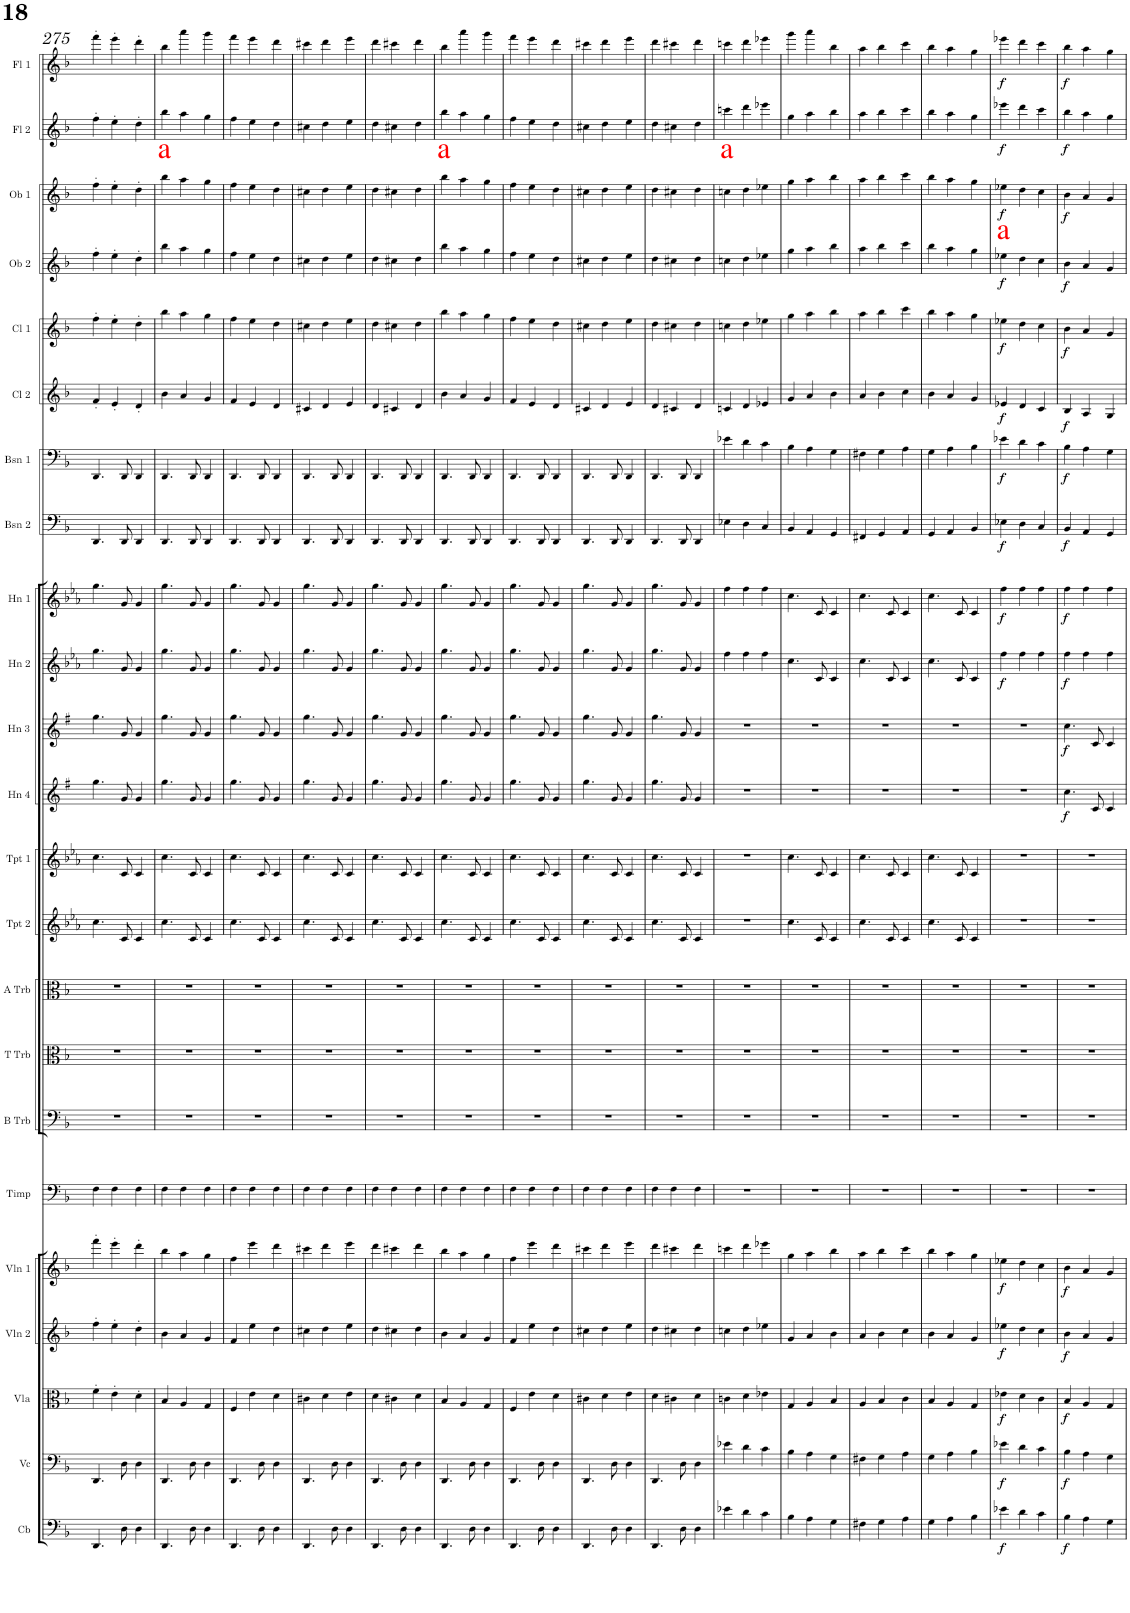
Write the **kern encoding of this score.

**kern	**dynam	**kern	**dynam	**kern	**dynam	**kern	**dynam	**kern	**dynam	**kern	**kern	**kern	**kern	**kern	**kern	**kern	**dynam	**kern	**dynam	**kern	**dynam	**kern	**dynam	**kern	**dynam	**kern	**dynam	**kern	**dynam	**kern	**dynam	**kern	**dynam	**kern	**text	**dynam	**kern	**text	**dynam	**kern	**dynam
*part23	*part23	*part22	*part22	*part21	*part21	*part20	*part20	*part19	*part19	*part18	*part17	*part16	*part15	*part14	*part13	*part12	*part12	*part11	*part11	*part10	*part10	*part9	*part9	*part8	*part8	*part7	*part7	*part6	*part6	*part5	*part5	*part4	*part4	*part3	*part3	*part3	*part2	*part2	*part2	*part1	*part1
*staff23	*staff23	*staff22	*staff22	*staff21	*staff21	*staff20	*staff20	*staff19	*staff19	*staff18	*staff17	*staff16	*staff15	*staff14	*staff13	*staff12	*staff12	*staff11	*staff11	*staff10	*staff10	*staff9	*staff9	*staff8	*staff8	*staff7	*staff7	*staff6	*staff6	*staff5	*staff5	*staff4	*staff4	*staff3	*staff3	*staff3	*staff2	*staff2	*staff2	*staff1	*staff1
*I"Contrabass	*	*I"Violoncello	*	*I"Viola	*	*I"Violin 2	*	*I"Violin 1	*	*I"F, F Timpani	*I"Bass Trombone	*I"Tenor Trombone	*I"Alto Trombone	*I"D Trumpet 2	*I"D Trumpet 1	*I"Bb (basso) Horn 4	*	*I"Bb (basso) Horn 3	*	*I"D Horn 2	*	*I"D Horn 1	*	*I"Bassoon 2	*	*I"Bassoon 1	*	*I"C Clarinet 2	*	*I"C Clarinet 1	*	*I"Oboe 2	*	*I"Oboe 1	*	*	*I"Flute 2	*	*	*I"Flute 1	*
*I'Cb	*	*I'Vc	*	*I'Vla	*	*I'Vln 2	*	*I'Vln 1	*	*I'Timp	*I'B Trb	*I'T Trb	*I'A Trb	*I'Tpt 2	*I'Tpt 1	*I'Hn 4	*	*I'Hn 3	*	*I'Hn 2	*	*I'Hn 1	*	*I'Bsn 2	*	*I'Bsn 1	*	*I'Cl 2	*	*I'Cl 1	*	*I'Ob 2	*	*I'Ob 1	*	*	*I'Fl 2	*	*	*I'Fl 1	*
!!LO:PB:g=z
*clefF4	*	*clefF4	*	*clefC3	*	*clefG2	*	*clefG2	*	*clefF4	*clefF4	*clefC3	*clefC3	*clefG2	*clefG2	*clefG2	*	*clefG2	*	*clefG2	*	*clefG2	*	*clefF4	*	*clefF4	*	*clefG2	*	*clefG2	*	*clefG2	*	*clefG2	*	*	*clefG2	*	*	*clefG2	*
*Trd7c12	*	*	*	*	*	*	*	*	*	*	*	*	*	*Trd-1c-2	*Trd-1c-2	*Trd8c14	*	*Trd8c14	*	*Trd6c10	*	*Trd6c10	*	*	*	*	*	*Trd1c2	*	*Trd1c2	*	*	*	*	*	*	*	*	*	*	*
*k[b-]	*	*k[b-]	*	*k[b-]	*	*k[b-]	*	*k[b-]	*	*k[b-]	*k[b-]	*k[b-]	*k[b-]	*k[b-e-a-]	*k[b-e-a-]	*k[f#]	*	*k[f#]	*	*k[b-e-a-]	*	*k[b-e-a-]	*	*k[b-]	*	*k[b-]	*	*k[b-]	*	*k[b-]	*	*k[b-]	*	*k[b-]	*	*	*k[b-]	*	*	*k[b-]	*
*M3/4	*	*M3/4	*	*M3/4	*	*M3/4	*	*M3/4	*	*M3/4	*M3/4	*M3/4	*M3/4	*M3/4	*M3/4	*M3/4	*	*M3/4	*	*M3/4	*	*M3/4	*	*M3/4	*	*M3/4	*	*M3/4	*	*M3/4	*	*M3/4	*	*M3/4	*	*	*M3/4	*	*	*M3/4	*
=275	=275	=275	=275	=275	=275	=275	=275	=275	=275	=275	=275	=275	=275	=275	=275	=275	=275	=275	=275	=275	=275	=275	=275	=275	=275	=275	=275	=275	=275	=275	=275	=275	=275	=275	=275	=275	=275	=275	=275	=275	=275
4.DD/	.	4.DD/	.	4f'\	.	4ff'\	.	4fff'\	.	4F\	2.r	2.r	2.r	4.cc\	4.cc\	4.gg\	.	4.gg\	.	4.gg\	.	4.gg\	.	4.DD/	.	4.DD/	.	4f'/	.	4ff'\	.	4ff'\	.	4ff'\	.	.	4ff'\	.	.	4fff'\	.
.	.	.	.	4e'\	.	4ee'\	.	4eee'\	.	4F\	.	.	.	.	.	.	.	.	.	.	.	.	.	.	.	.	.	4e'/	.	4ee'\	.	4ee'\	.	4ee'\	.	.	4ee'\	.	.	4eee'\	.
8D\	.	8D\	.	.	.	.	.	.	.	.	.	.	.	8c/	8c/	8g/	.	8g/	.	8g/	.	8g/	.	8DD/	.	8DD/	.	.	.	.	.	.	.	.	.	.	.	.	.	.	.
4D\	.	4D\	.	4d'\	.	4dd'\	.	4ddd'\	.	4F\	.	.	.	4c/	4c/	4g/	.	4g/	.	4g/	.	4g/	.	4DD/	.	4DD/	.	4d'/	.	4dd'\	.	4dd'\	.	4dd'\	.	.	4dd'\	.	.	4ddd'\	.
=276	=276	=276	=276	=276	=276	=276	=276	=276	=276	=276	=276	=276	=276	=276	=276	=276	=276	=276	=276	=276	=276	=276	=276	=276	=276	=276	=276	=276	=276	=276	=276	=276	=276	=276	=276	=276	=276	=276	=276	=276	=276
!	!	!	!	!	!	!	!	!	!	!	!	!	!	!	!	!	!	!	!	!	!	!	!	!	!	!	!	!	!	!	!	!	!	!	!	!	!	!LO:LY:b:color=#FF0000	!	!	!
4.DD/	.	4.DD/	.	4B-'/	.	4b-'\	.	4bb-'\	.	4F\	2.r	2.r	2.r	4.cc\	4.cc\	4.gg\	.	4.gg\	.	4.gg\	.	4.gg\	.	4.DD/	.	4.DD/	.	4b-'\	.	4bb-'\	.	4bb-'\	.	4bb-'\	.	.	4bb-'\	a	.	4bb-'\	.
.	.	.	.	4A'/	.	4a'/	.	4aa'\	.	4F\	.	.	.	.	.	.	.	.	.	.	.	.	.	.	.	.	.	4a'/	.	4aa'\	.	4aa'\	.	4aa'\	.	.	4aa'\	.	.	4aaa'\	.
8D\	.	8D\	.	.	.	.	.	.	.	.	.	.	.	8c/	8c/	8g/	.	8g/	.	8g/	.	8g/	.	8DD/	.	8DD/	.	.	.	.	.	.	.	.	.	.	.	.	.	.	.
4D\	.	4D\	.	4G'/	.	4g'/	.	4gg'\	.	4F\	.	.	.	4c/	4c/	4g/	.	4g/	.	4g/	.	4g/	.	4DD/	.	4DD/	.	4g'/	.	4gg'\	.	4gg'\	.	4gg'\	.	.	4gg'\	.	.	4ggg'\	.
=277	=277	=277	=277	=277	=277	=277	=277	=277	=277	=277	=277	=277	=277	=277	=277	=277	=277	=277	=277	=277	=277	=277	=277	=277	=277	=277	=277	=277	=277	=277	=277	=277	=277	=277	=277	=277	=277	=277	=277	=277	=277
4.DD/	.	4.DD/	.	4F'/	.	4f'/	.	4ff'\	.	4F\	2.r	2.r	2.r	4.cc\	4.cc\	4.gg\	.	4.gg\	.	4.gg\	.	4.gg\	.	4.DD/	.	4.DD/	.	4f'/	.	4ff'\	.	4ff'\	.	4ff'\	.	.	4ff'\	.	.	4fff'\	.
.	.	.	.	4e'\	.	4ee'\	.	4eee'\	.	4F\	.	.	.	.	.	.	.	.	.	.	.	.	.	.	.	.	.	4e'/	.	4ee'\	.	4ee'\	.	4ee'\	.	.	4ee'\	.	.	4eee'\	.
8D\	.	8D\	.	.	.	.	.	.	.	.	.	.	.	8c/	8c/	8g/	.	8g/	.	8g/	.	8g/	.	8DD/	.	8DD/	.	.	.	.	.	.	.	.	.	.	.	.	.	.	.
4D\	.	4D\	.	4d'\	.	4dd'\	.	4ddd'\	.	4F\	.	.	.	4c/	4c/	4g/	.	4g/	.	4g/	.	4g/	.	4DD/	.	4DD/	.	4d'/	.	4dd'\	.	4dd'\	.	4dd'\	.	.	4dd'\	.	.	4ddd'\	.
=278	=278	=278	=278	=278	=278	=278	=278	=278	=278	=278	=278	=278	=278	=278	=278	=278	=278	=278	=278	=278	=278	=278	=278	=278	=278	=278	=278	=278	=278	=278	=278	=278	=278	=278	=278	=278	=278	=278	=278	=278	=278
4.DD/	.	4.DD/	.	4c#X'\	.	4cc#X'\	.	4ccc#X'\	.	4F\	2.r	2.r	2.r	4.cc\	4.cc\	4.gg\	.	4.gg\	.	4.gg\	.	4.gg\	.	4.DD/	.	4.DD/	.	4c#X'/	.	4cc#X'\	.	4cc#X'\	.	4cc#X'\	.	.	4cc#X'\	.	.	4ccc#X'\	.
.	.	.	.	4d'\	.	4dd'\	.	4ddd'\	.	4F\	.	.	.	.	.	.	.	.	.	.	.	.	.	.	.	.	.	4d'/	.	4dd'\	.	4dd'\	.	4dd'\	.	.	4dd'\	.	.	4ddd'\	.
8D\	.	8D\	.	.	.	.	.	.	.	.	.	.	.	8c/	8c/	8g/	.	8g/	.	8g/	.	8g/	.	8DD/	.	8DD/	.	.	.	.	.	.	.	.	.	.	.	.	.	.	.
4D\	.	4D\	.	4e'\	.	4ee'\	.	4eee'\	.	4F\	.	.	.	4c/	4c/	4g/	.	4g/	.	4g/	.	4g/	.	4DD/	.	4DD/	.	4e'/	.	4ee'\	.	4ee'\	.	4ee'\	.	.	4ee'\	.	.	4eee'\	.
=279	=279	=279	=279	=279	=279	=279	=279	=279	=279	=279	=279	=279	=279	=279	=279	=279	=279	=279	=279	=279	=279	=279	=279	=279	=279	=279	=279	=279	=279	=279	=279	=279	=279	=279	=279	=279	=279	=279	=279	=279	=279
4.DD/	.	4.DD/	.	4d'\	.	4dd'\	.	4ddd'\	.	4F\	2.r	2.r	2.r	4.cc\	4.cc\	4.gg\	.	4.gg\	.	4.gg\	.	4.gg\	.	4.DD/	.	4.DD/	.	4d'/	.	4dd'\	.	4dd'\	.	4dd'\	.	.	4dd'\	.	.	4ddd'\	.
.	.	.	.	4c#X'\	.	4cc#X'\	.	4ccc#X'\	.	4F\	.	.	.	.	.	.	.	.	.	.	.	.	.	.	.	.	.	4c#X'/	.	4cc#X'\	.	4cc#X'\	.	4cc#X'\	.	.	4cc#X'\	.	.	4ccc#X'\	.
8D\	.	8D\	.	.	.	.	.	.	.	.	.	.	.	8c/	8c/	8g/	.	8g/	.	8g/	.	8g/	.	8DD/	.	8DD/	.	.	.	.	.	.	.	.	.	.	.	.	.	.	.
4D\	.	4D\	.	4d'\	.	4dd'\	.	4ddd'\	.	4F\	.	.	.	4c/	4c/	4g/	.	4g/	.	4g/	.	4g/	.	4DD/	.	4DD/	.	4d'/	.	4dd'\	.	4dd'\	.	4dd'\	.	.	4dd'\	.	.	4ddd'\	.
=280	=280	=280	=280	=280	=280	=280	=280	=280	=280	=280	=280	=280	=280	=280	=280	=280	=280	=280	=280	=280	=280	=280	=280	=280	=280	=280	=280	=280	=280	=280	=280	=280	=280	=280	=280	=280	=280	=280	=280	=280	=280
!	!	!	!	!	!	!	!	!	!	!	!	!	!	!	!	!	!	!	!	!	!	!	!	!	!	!	!	!	!	!	!	!	!	!	!	!	!	!LO:LY:b:color=#FF0000	!	!	!
4.DD/	.	4.DD/	.	4B-'/	.	4b-'\	.	4bb-'\	.	4F\	2.r	2.r	2.r	4.cc\	4.cc\	4.gg\	.	4.gg\	.	4.gg\	.	4.gg\	.	4.DD/	.	4.DD/	.	4b-'\	.	4bb-'\	.	4bb-'\	.	4bb-'\	.	.	4bb-'\	a	.	4bb-'\	.
.	.	.	.	4A'/	.	4a'/	.	4aa'\	.	4F\	.	.	.	.	.	.	.	.	.	.	.	.	.	.	.	.	.	4a'/	.	4aa'\	.	4aa'\	.	4aa'\	.	.	4aa'\	.	.	4aaa'\	.
8D\	.	8D\	.	.	.	.	.	.	.	.	.	.	.	8c/	8c/	8g/	.	8g/	.	8g/	.	8g/	.	8DD/	.	8DD/	.	.	.	.	.	.	.	.	.	.	.	.	.	.	.
4D\	.	4D\	.	4G'/	.	4g'/	.	4gg'\	.	4F\	.	.	.	4c/	4c/	4g/	.	4g/	.	4g/	.	4g/	.	4DD/	.	4DD/	.	4g'/	.	4gg'\	.	4gg'\	.	4gg'\	.	.	4gg'\	.	.	4ggg'\	.
=281	=281	=281	=281	=281	=281	=281	=281	=281	=281	=281	=281	=281	=281	=281	=281	=281	=281	=281	=281	=281	=281	=281	=281	=281	=281	=281	=281	=281	=281	=281	=281	=281	=281	=281	=281	=281	=281	=281	=281	=281	=281
4.DD/	.	4.DD/	.	4F'/	.	4f'/	.	4ff'\	.	4F\	2.r	2.r	2.r	4.cc\	4.cc\	4.gg\	.	4.gg\	.	4.gg\	.	4.gg\	.	4.DD/	.	4.DD/	.	4f'/	.	4ff'\	.	4ff'\	.	4ff'\	.	.	4ff'\	.	.	4fff'\	.
.	.	.	.	4e'\	.	4ee'\	.	4eee'\	.	4F\	.	.	.	.	.	.	.	.	.	.	.	.	.	.	.	.	.	4e'/	.	4ee'\	.	4ee'\	.	4ee'\	.	.	4ee'\	.	.	4eee'\	.
8D\	.	8D\	.	.	.	.	.	.	.	.	.	.	.	8c/	8c/	8g/	.	8g/	.	8g/	.	8g/	.	8DD/	.	8DD/	.	.	.	.	.	.	.	.	.	.	.	.	.	.	.
4D\	.	4D\	.	4d'\	.	4dd'\	.	4ddd'\	.	4F\	.	.	.	4c/	4c/	4g/	.	4g/	.	4g/	.	4g/	.	4DD/	.	4DD/	.	4d'/	.	4dd'\	.	4dd'\	.	4dd'\	.	.	4dd'\	.	.	4ddd'\	.
=282	=282	=282	=282	=282	=282	=282	=282	=282	=282	=282	=282	=282	=282	=282	=282	=282	=282	=282	=282	=282	=282	=282	=282	=282	=282	=282	=282	=282	=282	=282	=282	=282	=282	=282	=282	=282	=282	=282	=282	=282	=282
4.DD/	.	4.DD/	.	4c#X'\	.	4cc#X'\	.	4ccc#X'\	.	4F\	2.r	2.r	2.r	4.cc\	4.cc\	4.gg\	.	4.gg\	.	4.gg\	.	4.gg\	.	4.DD/	.	4.DD/	.	4c#X'/	.	4cc#X'\	.	4cc#X'\	.	4cc#X'\	.	.	4cc#X'\	.	.	4ccc#X'\	.
.	.	.	.	4d'\	.	4dd'\	.	4ddd'\	.	4F\	.	.	.	.	.	.	.	.	.	.	.	.	.	.	.	.	.	4d'/	.	4dd'\	.	4dd'\	.	4dd'\	.	.	4dd'\	.	.	4ddd'\	.
8D\	.	8D\	.	.	.	.	.	.	.	.	.	.	.	8c/	8c/	8g/	.	8g/	.	8g/	.	8g/	.	8DD/	.	8DD/	.	.	.	.	.	.	.	.	.	.	.	.	.	.	.
4D\	.	4D\	.	4e'\	.	4ee'\	.	4eee'\	.	4F\	.	.	.	4c/	4c/	4g/	.	4g/	.	4g/	.	4g/	.	4DD/	.	4DD/	.	4e'/	.	4ee'\	.	4ee'\	.	4ee'\	.	.	4ee'\	.	.	4eee'\	.
=283	=283	=283	=283	=283	=283	=283	=283	=283	=283	=283	=283	=283	=283	=283	=283	=283	=283	=283	=283	=283	=283	=283	=283	=283	=283	=283	=283	=283	=283	=283	=283	=283	=283	=283	=283	=283	=283	=283	=283	=283	=283
4.DD/	.	4.DD/	.	4d'\	.	4dd'\	.	4ddd'\	.	4F\	2.r	2.r	2.r	4.cc\	4.cc\	4.gg\	.	4.gg\	.	4.gg\	.	4.gg\	.	4.DD/	.	4.DD/	.	4d'/	.	4dd'\	.	4dd'\	.	4dd'\	.	.	4dd'\	.	.	4ddd'\	.
.	.	.	.	4c#X'\	.	4cc#X'\	.	4ccc#X'\	.	4F\	.	.	.	.	.	.	.	.	.	.	.	.	.	.	.	.	.	4c#X'/	.	4cc#X'\	.	4cc#X'\	.	4cc#X'\	.	.	4cc#X'\	.	.	4ccc#X'\	.
8D\	.	8D\	.	.	.	.	.	.	.	.	.	.	.	8c/	8c/	8g/	.	8g/	.	8g/	.	8g/	.	8DD/	.	8DD/	.	.	.	.	.	.	.	.	.	.	.	.	.	.	.
4D\	.	4D\	.	4d'\	.	4dd'\	.	4ddd'\	.	4F\	.	.	.	4c/	4c/	4g/	.	4g/	.	4g/	.	4g/	.	4DD/	.	4DD/	.	4d'/	.	4dd'\	.	4dd'\	.	4dd'\	.	.	4dd'\	.	.	4ddd'\	.
=284	=284	=284	=284	=284	=284	=284	=284	=284	=284	=284	=284	=284	=284	=284	=284	=284	=284	=284	=284	=284	=284	=284	=284	=284	=284	=284	=284	=284	=284	=284	=284	=284	=284	=284	=284	=284	=284	=284	=284	=284	=284
!	!	!	!	!	!	!	!	!	!	!	!	!	!	!	!	!	!	!	!	!	!	!	!	!	!	!	!	!	!	!	!	!	!	!	!	!	!	!LO:LY:b:color=#FF0000	!	!	!
4e-X'\	.	4e-X'\	.	4cn'\	.	4ccn'\	.	4cccn'\	.	2.r	2.r	2.r	2.r	2.r	2.r	2.r	.	2.r	.	4ff\	.	4ff\	.	4E-X'\	.	4e-X'\	.	4cn'/	.	4ccn'\	.	4ccn'\	.	4ccn'\	.	.	4cccn'\	a	.	4cccn'\	.
4d'\	.	4d'\	.	4d'\	.	4dd'\	.	4ddd'\	.	.	.	.	.	.	.	.	.	.	.	4ff\	.	4ff\	.	4D'\	.	4d'\	.	4d'/	.	4dd'\	.	4dd'\	.	4dd'\	.	.	4ddd'\	.	.	4ddd'\	.
4c'\	.	4c'\	.	4e-X'\	.	4ee-X'\	.	4eee-X'\	.	.	.	.	.	.	.	.	.	.	.	4ff\	.	4ff\	.	4C'/	.	4c'\	.	4e-X'/	.	4ee-X'\	.	4ee-X'\	.	4ee-X'\	.	.	4eee-X'\	.	.	4eee-X'\	.
=285	=285	=285	=285	=285	=285	=285	=285	=285	=285	=285	=285	=285	=285	=285	=285	=285	=285	=285	=285	=285	=285	=285	=285	=285	=285	=285	=285	=285	=285	=285	=285	=285	=285	=285	=285	=285	=285	=285	=285	=285	=285
4B-'\	.	4B-'\	.	4G'/	.	4g'/	.	4gg'\	.	2.r	2.r	2.r	2.r	4.cc\	4.cc\	2.r	.	2.r	.	4.cc\	.	4.cc\	.	4BB-'/	.	4B-'\	.	4g'/	.	4gg'\	.	4gg'\	.	4gg'\	.	.	4gg'\	.	.	4ggg'\	.
4A'\	.	4A'\	.	4A'/	.	4a'/	.	4aa'\	.	.	.	.	.	.	.	.	.	.	.	.	.	.	.	4AA'/	.	4A'\	.	4a'/	.	4aa'\	.	4aa'\	.	4aa'\	.	.	4aa'\	.	.	4aaa'\	.
.	.	.	.	.	.	.	.	.	.	.	.	.	.	8c/	8c/	.	.	.	.	8c/	.	8c/	.	.	.	.	.	.	.	.	.	.	.	.	.	.	.	.	.	.	.
4G'\	.	4G'\	.	4B-'/	.	4b-'\	.	4bb-'\	.	.	.	.	.	4c/	4c/	.	.	.	.	4c/	.	4c/	.	4GG'/	.	4G'\	.	4b-'\	.	4bb-'\	.	4bb-'\	.	4bb-'\	.	.	4bb-'\	.	.	4bb-'\	.
=286	=286	=286	=286	=286	=286	=286	=286	=286	=286	=286	=286	=286	=286	=286	=286	=286	=286	=286	=286	=286	=286	=286	=286	=286	=286	=286	=286	=286	=286	=286	=286	=286	=286	=286	=286	=286	=286	=286	=286	=286	=286
4F#X'\	.	4F#X'\	.	4A'/	.	4a'/	.	4aa'\	.	2.r	2.r	2.r	2.r	4.cc\	4.cc\	2.r	.	2.r	.	4.cc\	.	4.cc\	.	4FF#X'/	.	4F#X'\	.	4a'/	.	4aa'\	.	4aa'\	.	4aa'\	.	.	4aa'\	.	.	4aa'\	.
4G'\	.	4G'\	.	4B-'/	.	4b-'\	.	4bb-'\	.	.	.	.	.	.	.	.	.	.	.	.	.	.	.	4GG'/	.	4G'\	.	4b-'\	.	4bb-'\	.	4bb-'\	.	4bb-'\	.	.	4bb-'\	.	.	4bb-'\	.
.	.	.	.	.	.	.	.	.	.	.	.	.	.	8c/	8c/	.	.	.	.	8c/	.	8c/	.	.	.	.	.	.	.	.	.	.	.	.	.	.	.	.	.	.	.
4A'\	.	4A'\	.	4c'\	.	4cc'\	.	4ccc'\	.	.	.	.	.	4c/	4c/	.	.	.	.	4c/	.	4c/	.	4AA'/	.	4A'\	.	4cc'\	.	4ccc'\	.	4ccc'\	.	4ccc'\	.	.	4ccc'\	.	.	4ccc'\	.
=287	=287	=287	=287	=287	=287	=287	=287	=287	=287	=287	=287	=287	=287	=287	=287	=287	=287	=287	=287	=287	=287	=287	=287	=287	=287	=287	=287	=287	=287	=287	=287	=287	=287	=287	=287	=287	=287	=287	=287	=287	=287
4G'\	.	4G'\	.	4B-'/	.	4b-'\	.	4bb-'\	.	2.r	2.r	2.r	2.r	4.cc\	4.cc\	2.r	.	2.r	.	4.cc\	.	4.cc\	.	4GG'/	.	4G'\	.	4b-'\	.	4bb-'\	.	4bb-'\	.	4bb-'\	.	.	4bb-'\	.	.	4bb-'\	.
4A'\	.	4A'\	.	4A'/	.	4a'/	.	4aa'\	.	.	.	.	.	.	.	.	.	.	.	.	.	.	.	4AA'/	.	4A'\	.	4a'/	.	4aa'\	.	4aa'\	.	4aa'\	.	.	4aa'\	.	.	4aa'\	.
.	.	.	.	.	.	.	.	.	.	.	.	.	.	8c/	8c/	.	.	.	.	8c/	.	8c/	.	.	.	.	.	.	.	.	.	.	.	.	.	.	.	.	.	.	.
4B-'\	.	4B-'\	.	4G'/	.	4g'/	.	4gg'\	.	.	.	.	.	4c/	4c/	.	.	.	.	4c/	.	4c/	.	4BB-'/	.	4B-'\	.	4g'/	.	4gg'\	.	4gg'\	.	4gg'\	.	.	4gg'\	.	.	4gg'\	.
=288	=288	=288	=288	=288	=288	=288	=288	=288	=288	=288	=288	=288	=288	=288	=288	=288	=288	=288	=288	=288	=288	=288	=288	=288	=288	=288	=288	=288	=288	=288	=288	=288	=288	=288	=288	=288	=288	=288	=288	=288	=288
!	!LO:DY:b	!	!LO:DY:b	!	!LO:DY:b	!	!LO:DY:b	!	!LO:DY:b	!	!	!	!	!	!	!	!	!	!	!	!LO:DY:b	!	!LO:DY:b	!	!LO:DY:b	!	!LO:DY:b	!	!LO:DY:b	!	!LO:DY:b	!	!LO:DY:b	!	!LO:LY:b:color=#FF0000	!LO:DY:b	!	!	!LO:DY:b	!	!LO:DY:b
4e-X'\	f	4e-X'\	f	4e-X'\	f	4ee-X'\	f	4ee-X'\	f	2.r	2.r	2.r	2.r	2.r	2.r	2.r	.	2.r	.	4ff\	f	4ff\	f	4E-X'\	f	4e-X'\	f	4e-X'/	f	4ee-X'\	f	4ee-X'\	f	4ee-X'\	a	f	4eee-X'\	.	f	4eee-X'\	f
4d'\	.	4d'\	.	4d'\	.	4dd'\	.	4dd'\	.	.	.	.	.	.	.	.	.	.	.	4ff\	.	4ff\	.	4D'\	.	4d'\	.	4d'/	.	4dd'\	.	4dd'\	.	4dd'\	.	.	4ddd'\	.	.	4ddd'\	.
4c'\	.	4c'\	.	4c'\	.	4cc'\	.	4cc'\	.	.	.	.	.	.	.	.	.	.	.	4ff\	.	4ff\	.	4C'/	.	4c'\	.	4c'/	.	4cc'\	.	4cc'\	.	4cc'\	.	.	4ccc'\	.	.	4ccc'\	.
=289	=289	=289	=289	=289	=289	=289	=289	=289	=289	=289	=289	=289	=289	=289	=289	=289	=289	=289	=289	=289	=289	=289	=289	=289	=289	=289	=289	=289	=289	=289	=289	=289	=289	=289	=289	=289	=289	=289	=289	=289	=289
!	!LO:DY:b	!	!LO:DY:b	!	!LO:DY:b	!	!LO:DY:b	!	!LO:DY:b	!	!	!	!	!	!	!	!LO:DY:b	!	!LO:DY:b	!	!LO:DY:b	!	!LO:DY:b	!	!LO:DY:b	!	!LO:DY:b	!	!LO:DY:b	!	!LO:DY:b	!	!LO:DY:b	!	!	!LO:DY:b	!	!	!LO:DY:b	!	!LO:DY:b
4B-'\	f	4B-'\	f	4B-'/	f	4b-'\	f	4b-'\	f	2.r	2.r	2.r	2.r	2.r	2.r	4.cc\	f	4.cc\	f	4ff\	f	4ff\	f	4BB-'/	f	4B-'\	f	4B-'/	f	4b-'\	f	4b-'\	f	4b-'\	.	f	4bb-'\	.	f	4bb-'\	f
4A'\	.	4A'\	.	4A'/	.	4a'/	.	4a'/	.	.	.	.	.	.	.	.	.	.	.	4ff\	.	4ff\	.	4AA'/	.	4A'\	.	4A'/	.	4a'/	.	4a'/	.	4a'/	.	.	4aa'\	.	.	4aa'\	.
.	.	.	.	.	.	.	.	.	.	.	.	.	.	.	.	8c/	.	8c/	.	.	.	.	.	.	.	.	.	.	.	.	.	.	.	.	.	.	.	.	.	.	.
4G'\	.	4G'\	.	4G'/	.	4g'/	.	4g'/	.	.	.	.	.	.	.	4c/	.	4c/	.	4ff\	.	4ff\	.	4GG'/	.	4G'\	.	4G'/	.	4g'/	.	4g'/	.	4g'/	.	.	4gg'\	.	.	4gg'\	.
=	=	=	=	=	=	=	=	=	=	=	=	=	=	=	=	=	=	=	=	=	=	=	=	=	=	=	=	=	=	=	=	=	=	=	=	=	=	=	=	=	=
*-	*-	*-	*-	*-	*-	*-	*-	*-	*-	*-	*-	*-	*-	*-	*-	*-	*-	*-	*-	*-	*-	*-	*-	*-	*-	*-	*-	*-	*-	*-	*-	*-	*-	*-	*-	*-	*-	*-	*-	*-	*-
